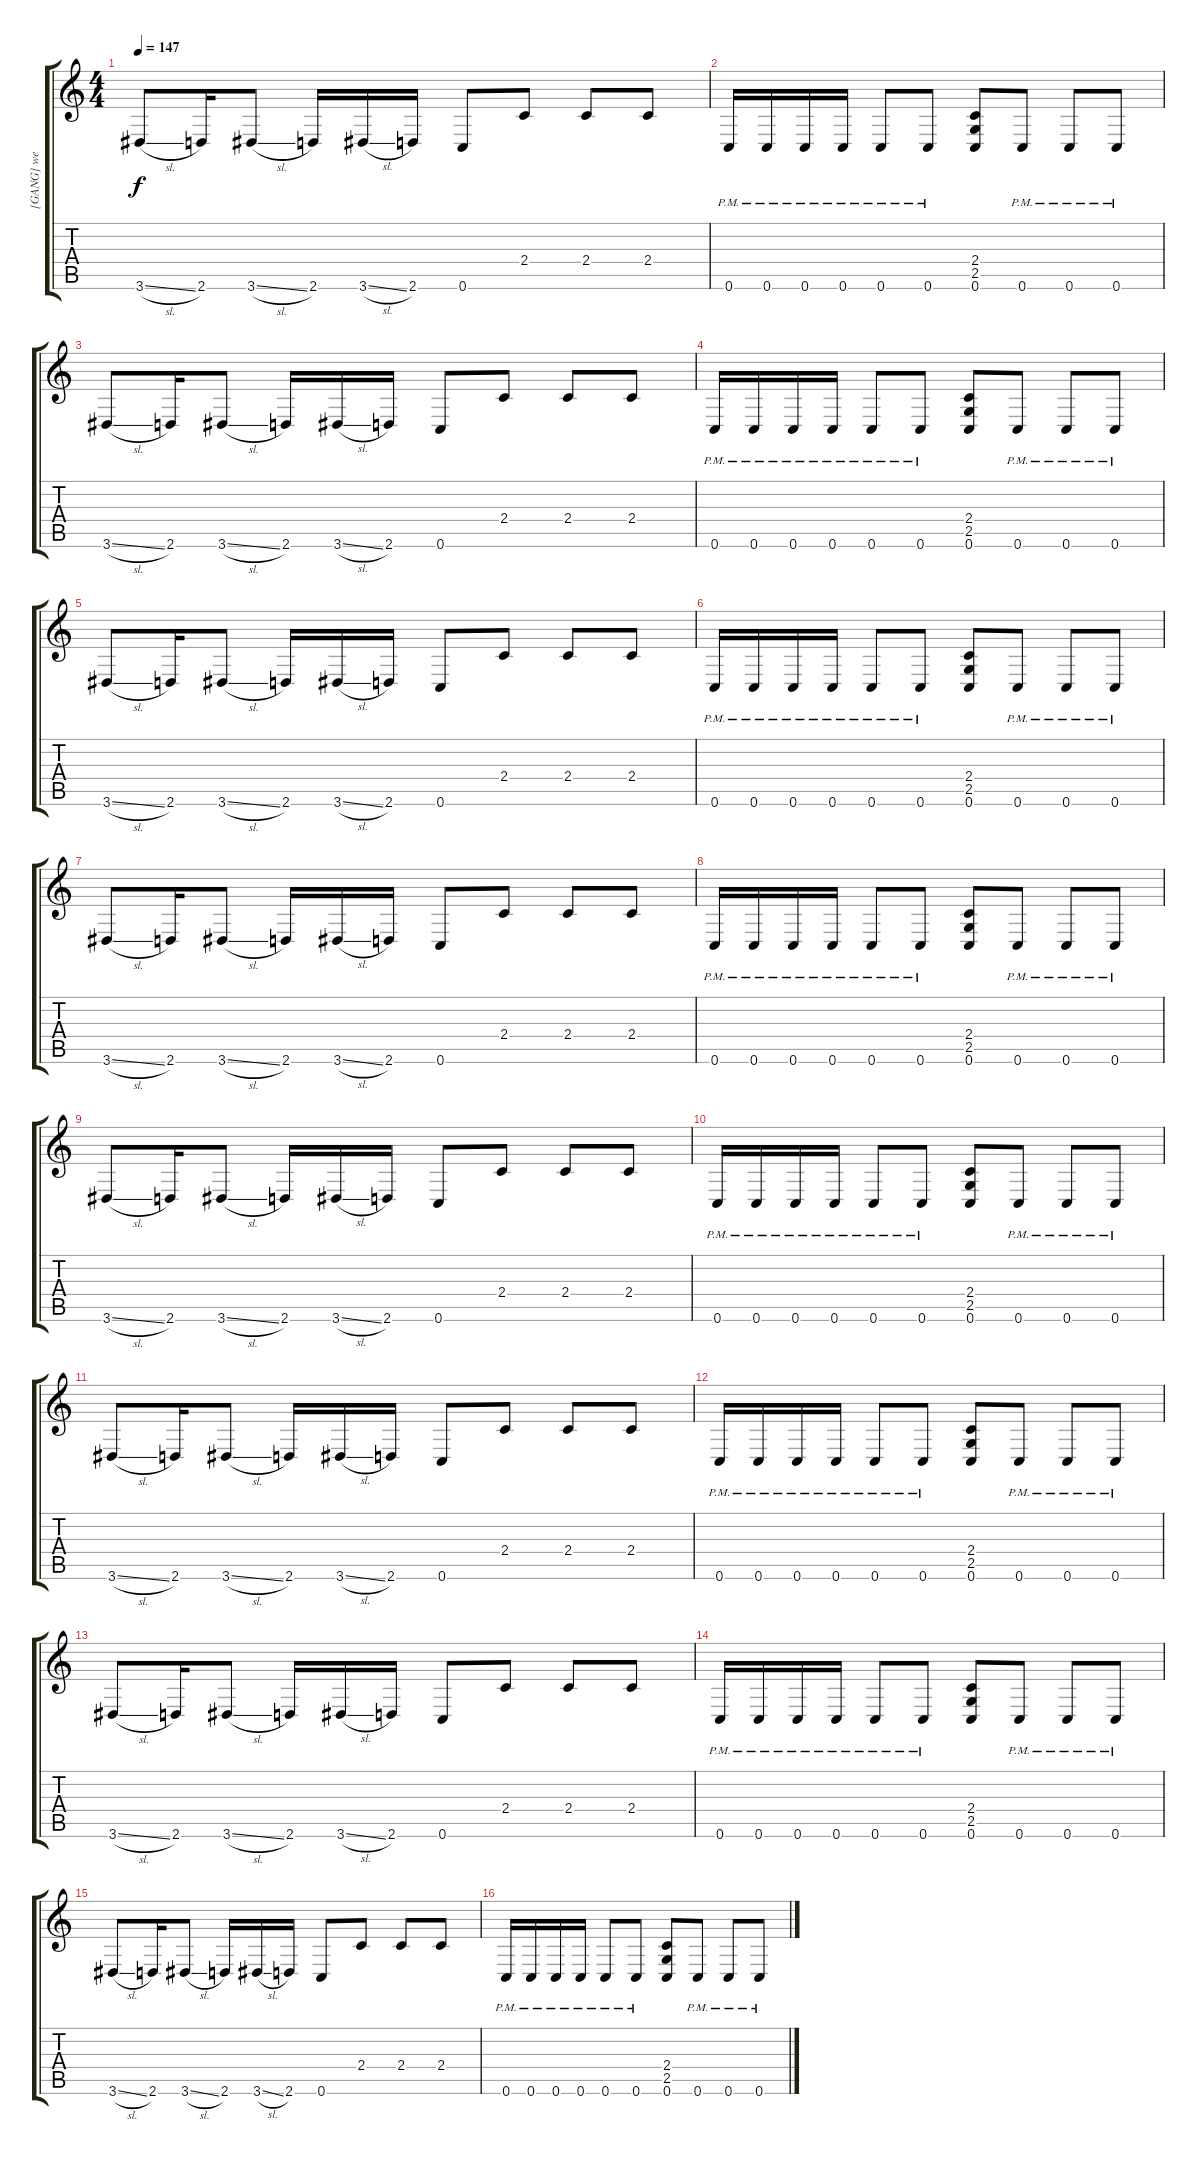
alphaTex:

\track ("[GANG] we miss you!" "[GANG] we ") {instrument overdrivenguitar}
\staff {score tabs}
\tuning (C4 G3 Eb3 Bb2 F2 C2) {hide}
\ts (4 4)
\tempo 147
\clef g2
\ks c
3.6{sl}.8{dy f} 2.6.16 3.6{sl}.8 2.6.16 3.6{sl}.16 2.6.16 0.6.8 2.4.8 2.4.8 2.4.8 |
0.6{pm}.16 0.6{pm}.16 0.6{pm}.16 0.6{pm}.16 0.6{pm}.8 0.6{pm}.8 (2.4 2.5 0.6).8 0.6{pm}.8 0.6{pm}.8 0.6{pm}.8 |
3.6{sl}.8 2.6.16 3.6{sl}.8 2.6.16 3.6{sl}.16 2.6.16 0.6.8 2.4.8 2.4.8 2.4.8 |
0.6{pm}.16{volume 12} 0.6{pm}.16 0.6{pm}.16 0.6{pm}.16 0.6{pm}.8 0.6{pm}.8 (2.4 2.5 0.6).8 0.6{pm}.8 0.6{pm}.8 0.6{pm}.8 |
3.6{sl}.8 2.6.16 3.6{sl}.8 2.6.16 3.6{sl}.16 2.6.16 0.6.8 2.4.8 2.4.8 2.4.8 |
0.6{pm}.16 0.6{pm}.16 0.6{pm}.16 0.6{pm}.16 0.6{pm}.8 0.6{pm}.8 (2.4 2.5 0.6).8 0.6{pm}.8 0.6{pm}.8 0.6{pm}.8 |
3.6{sl}.8 2.6.16 3.6{sl}.8 2.6.16 3.6{sl}.16 2.6.16 0.6.8 2.4.8 2.4.8 2.4.8 |
0.6{pm}.16{volume 8} 0.6{pm}.16 0.6{pm}.16 0.6{pm}.16 0.6{pm}.8 0.6{pm}.8 (2.4 2.5 0.6).8 0.6{pm}.8 0.6{pm}.8 0.6{pm}.8 |
3.6{sl}.8 2.6.16 3.6{sl}.8 2.6.16 3.6{sl}.16 2.6.16 0.6.8 2.4.8 2.4.8 2.4.8 |
0.6{pm}.16 0.6{pm}.16 0.6{pm}.16 0.6{pm}.16 0.6{pm}.8 0.6{pm}.8 (2.4 2.5 0.6).8 0.6{pm}.8 0.6{pm}.8 0.6{pm}.8 |
3.6{sl}.8 2.6.16 3.6{sl}.8 2.6.16 3.6{sl}.16 2.6.16 0.6.8 2.4.8 2.4.8 2.4.8 |
0.6{pm}.16{volume 4} 0.6{pm}.16 0.6{pm}.16 0.6{pm}.16 0.6{pm}.8 0.6{pm}.8 (2.4 2.5 0.6).8 0.6{pm}.8 0.6{pm}.8 0.6{pm}.8 |
3.6{sl}.8 2.6.16 3.6{sl}.8 2.6.16 3.6{sl}.16 2.6.16 0.6.8 2.4.8 2.4.8 2.4.8 |
0.6{pm}.16 0.6{pm}.16 0.6{pm}.16 0.6{pm}.16 0.6{pm}.8 0.6{pm}.8 (2.4 2.5 0.6).8 0.6{pm}.8 0.6{pm}.8 0.6{pm}.8 |
3.6{sl}.8 2.6.16 3.6{sl}.8 2.6.16 3.6{sl}.16 2.6.16 0.6.8 2.4.8 2.4.8 2.4.8 |
0.6{pm}.16{volume 0} 0.6{pm}.16 0.6{pm}.16 0.6{pm}.16 0.6{pm}.8 0.6{pm}.8 (2.4 2.5 0.6).8 0.6{pm}.8 0.6{pm}.8 0.6{pm}.8
